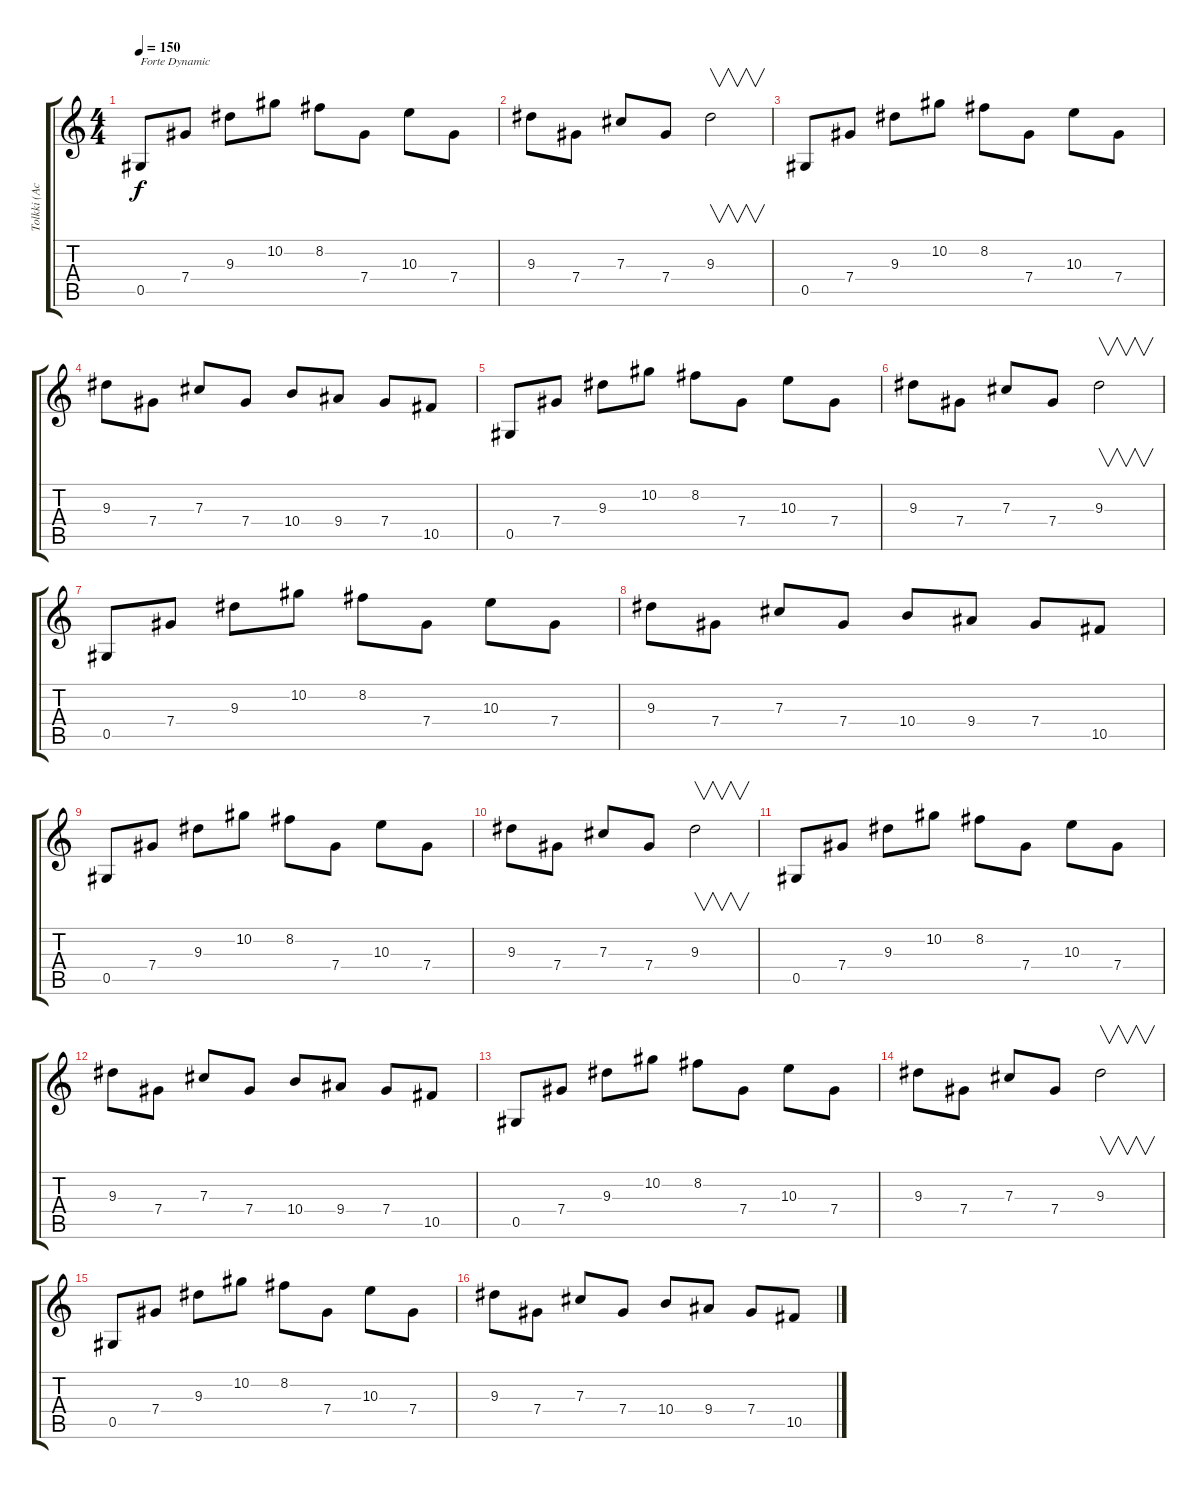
\track ("Tolkki (Acoustic Guitar)" "Tolkki (Ac") {instrument acousticguitarnylon}
\staff {score tabs}
\tuning (Eb4 Bb3 Gb3 Db3 Ab2 Eb2) {hide}
\ts (4 4)
\tempo 150
\clef g2
\ks c
0.5.8{txt "Forte Dynamic" dy f instrument acousticguitarnylon} 7.4.8 9.3.8 10.2.8 8.2.8 7.4.8 10.3.8 7.4.8 |
9.3.8 7.4.8 7.3.8 7.4.8 9.3.2{v} |
0.5.8 7.4.8 9.3.8 10.2.8 8.2.8 7.4.8 10.3.8 7.4.8 |
9.3.8 7.4.8 7.3.8 7.4.8 10.4.8 9.4.8 7.4.8 10.5.8 |
0.5.8 7.4.8 9.3.8 10.2.8 8.2.8 7.4.8 10.3.8 7.4.8 |
9.3.8 7.4.8 7.3.8 7.4.8 9.3.2{v} |
0.5.8 7.4.8 9.3.8 10.2.8 8.2.8 7.4.8 10.3.8 7.4.8 |
9.3.8 7.4.8 7.3.8 7.4.8 10.4.8 9.4.8 7.4.8 10.5.8 |
0.5.8 7.4.8 9.3.8 10.2.8 8.2.8 7.4.8 10.3.8 7.4.8 |
9.3.8 7.4.8 7.3.8 7.4.8 9.3.2{v} |
0.5.8 7.4.8 9.3.8 10.2.8 8.2.8 7.4.8 10.3.8 7.4.8 |
9.3.8 7.4.8 7.3.8 7.4.8 10.4.8 9.4.8 7.4.8 10.5.8 |
0.5.8 7.4.8 9.3.8 10.2.8 8.2.8 7.4.8 10.3.8 7.4.8 |
9.3.8 7.4.8 7.3.8 7.4.8 9.3.2{v} |
0.5.8 7.4.8 9.3.8 10.2.8 8.2.8 7.4.8 10.3.8 7.4.8 |
9.3.8 7.4.8 7.3.8 7.4.8 10.4.8 9.4.8 7.4.8 10.5.8
